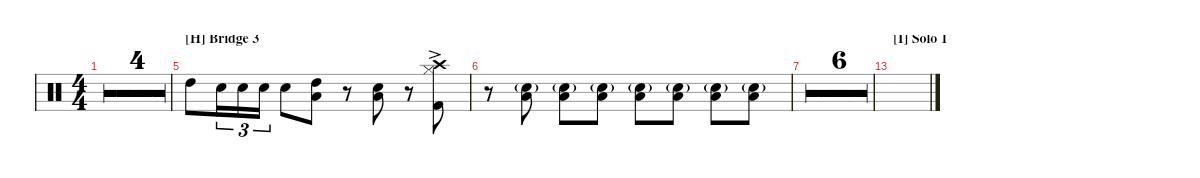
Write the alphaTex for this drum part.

\hideDynamics
\bracketExtendMode nobrackets
\singleTrackTrackNamePolicy hidden
\multiTrackTrackNamePolicy hidden
\firstSystemTrackNameMode fullname
\firstSystemTrackNameOrientation horizontal
\otherSystemsTrackNameOrientation horizontal
\track ("Drums" "Drums") {multiBarRest instrument percussion}
\staff {score}
\articulation defaults
\ts (4 4)
\tempo 134
\clef neutral
\simile firstofdouble
\ks aminor
|
\simile secondofdouble
|
\simile firstofdouble
|
\simile secondofdouble
|
\section ("H" "Bridge 3")
\simile none "High Tom (hit)".8{beam merge} "Snare (hit) 2".16{tu (3 2) beam merge} "Snare (hit) 2".16{tu (3 2) beam merge} "Snare (hit) 2".16{tu (3 2)} "Snare (hit) 2".8
("High Tom (hit)" "Low Tom (hit)").8 r.8 ("Low Tom (hit)" "Snare (hit) 2").8 r.8 ("Hi-Hat (closed)"{ac} "Kick (hit) 2"{ac} "Crash high (hit)"{ac}).8 |
r.8 ("Low Tom (hit)" "Snare (hit) 2"{g}).8 ("Low Tom (hit)" "Snare (hit) 2"{g}).8 ("Low Tom (hit)" "Snare (hit) 2"{g}).8 ("Low Tom (hit)" "Snare (hit) 2"{g}).8 ("Low Tom (hit)" "Snare (hit) 2"{g}).8 ("Low Tom (hit)" "Snare (hit) 2"{g}).8 ("Low Tom (hit)" "Snare (hit) 2"{g}).8 |
\simile firstofdouble
|
\simile secondofdouble
|
\simile firstofdouble
|
\simile secondofdouble
|
\simile firstofdouble
|
\simile secondofdouble
|
\section ("I" "Solo 1")
\simile none
